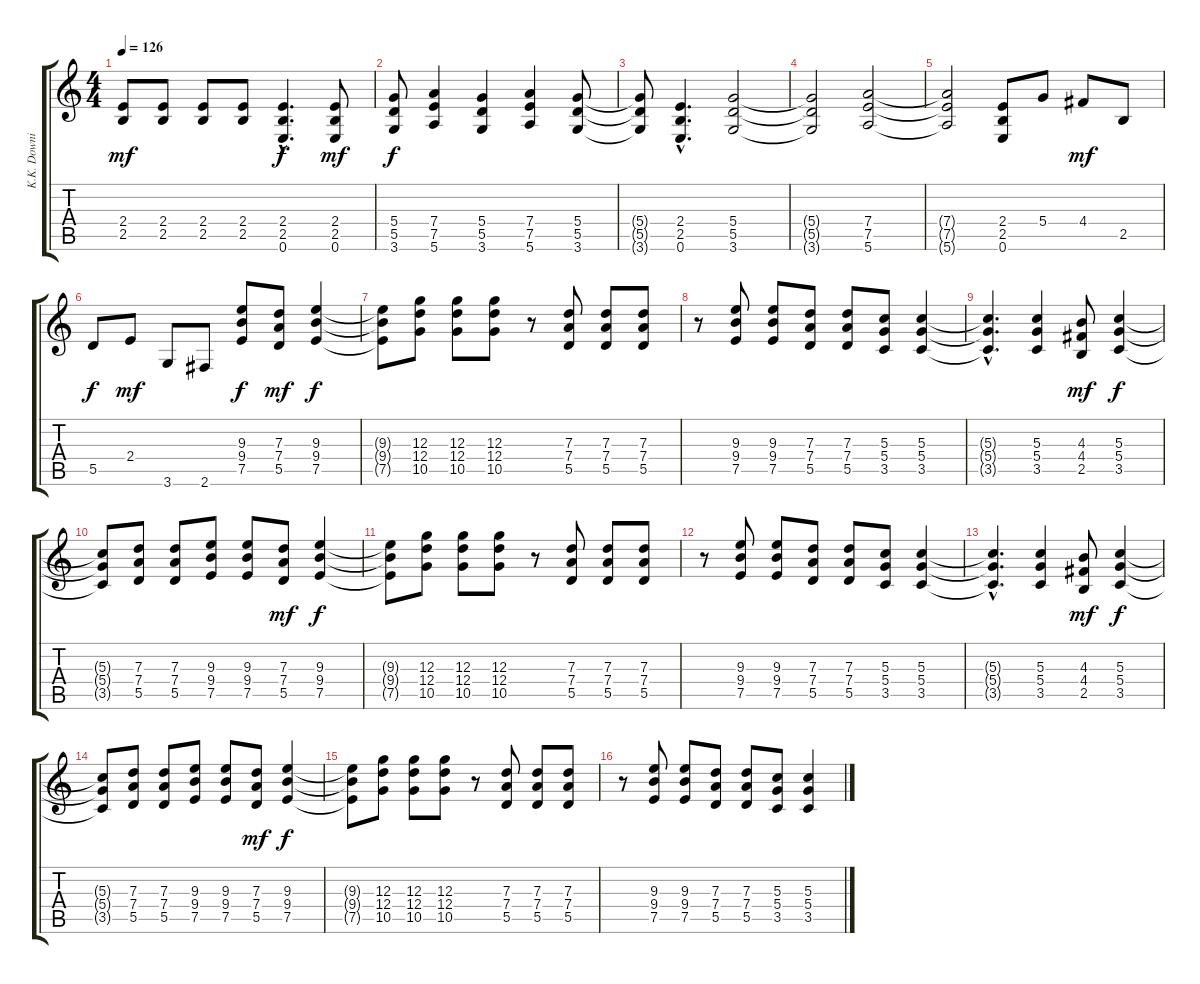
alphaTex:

\track ("K.K. Downing" "K.K. Downi") {instrument distortionguitar}
\staff {score tabs}
\tuning (E4 B3 G3 D3 A2 E2) {hide}
\ts (4 4)
\tempo 126
\clef g2
\ks c
(2.4 2.5).8{dy mf} (2.4 2.5).8 (2.4 2.5).8 (2.4 2.5).8 (2.4{hac} 2.5{hac} 0.6{hac}).4{d dy f} (2.4 2.5 0.6).8{dy mf} |
(5.4 5.5 3.6).8{dy f} (7.4 7.5 5.6).4 (5.4 5.5 3.6).4 (7.4 7.5 5.6).4 (5.4 5.5 3.6).8 |
(5.4{t} 5.5{t} 3.6{t}).8 (2.4{hac} 2.5{hac} 0.6{hac}).4{d} (5.4 5.5 3.6).2 |
(5.4{t} 5.5{t} 3.6{t}).2 (7.4 7.5 5.6).2 |
(7.4{t} 7.5{t} 5.6{t}).2 (2.4 2.5 0.6).8 5.4.8 4.4.8{dy mf} 2.5.8 |
5.5.8{dy f} 2.4.8{dy mf} 3.6.8 2.6.8 (9.3 9.4 7.5).8{dy f} (7.3 7.4 5.5).8{dy mf} (9.3 9.4 7.5).4{dy f} |
(9.3{t} 9.4{t} 7.5{t}).8 (12.3 12.4 10.5).8 (12.3 12.4 10.5).8 (12.3 12.4 10.5).8 r.8 (7.3 7.4 5.5).8 (7.3 7.4 5.5).8 (7.3 7.4 5.5).8 |
r.8 (9.3 9.4 7.5).8 (9.3 9.4 7.5).8 (7.3 7.4 5.5).8 (7.3 7.4 5.5).8 (5.3 5.4 3.5).8 (5.3 5.4 3.5).4 |
(5.3{hac t} 5.4{hac t} 3.5{hac t}).4{d} (5.3 5.4 3.5).4 (4.3 4.4 2.5).8{dy mf} (5.3 5.4 3.5).4{dy f} |
(5.3{t} 5.4{t} 3.5{t}).8 (7.3 7.4 5.5).8 (7.3 7.4 5.5).8 (9.3 9.4 7.5).8 (9.3 9.4 7.5).8 (7.3 7.4 5.5).8{dy mf} (9.3 9.4 7.5).4{dy f} |
(9.3{t} 9.4{t} 7.5{t}).8 (12.3 12.4 10.5).8 (12.3 12.4 10.5).8 (12.3 12.4 10.5).8 r.8 (7.3 7.4 5.5).8 (7.3 7.4 5.5).8 (7.3 7.4 5.5).8 |
r.8 (9.3 9.4 7.5).8 (9.3 9.4 7.5).8 (7.3 7.4 5.5).8 (7.3 7.4 5.5).8 (5.3 5.4 3.5).8 (5.3 5.4 3.5).4 |
(5.3{hac t} 5.4{hac t} 3.5{hac t}).4{d} (5.3 5.4 3.5).4 (4.3 4.4 2.5).8{dy mf} (5.3 5.4 3.5).4{dy f} |
(5.3{t} 5.4{t} 3.5{t}).8 (7.3 7.4 5.5).8 (7.3 7.4 5.5).8 (9.3 9.4 7.5).8 (9.3 9.4 7.5).8 (7.3 7.4 5.5).8{dy mf} (9.3 9.4 7.5).4{dy f} |
(9.3{t} 9.4{t} 7.5{t}).8 (12.3 12.4 10.5).8 (12.3 12.4 10.5).8 (12.3 12.4 10.5).8 r.8 (7.3 7.4 5.5).8 (7.3 7.4 5.5).8 (7.3 7.4 5.5).8 |
r.8 (9.3 9.4 7.5).8 (9.3 9.4 7.5).8 (7.3 7.4 5.5).8 (7.3 7.4 5.5).8 (5.3 5.4 3.5).8 (5.3 5.4 3.5).4
